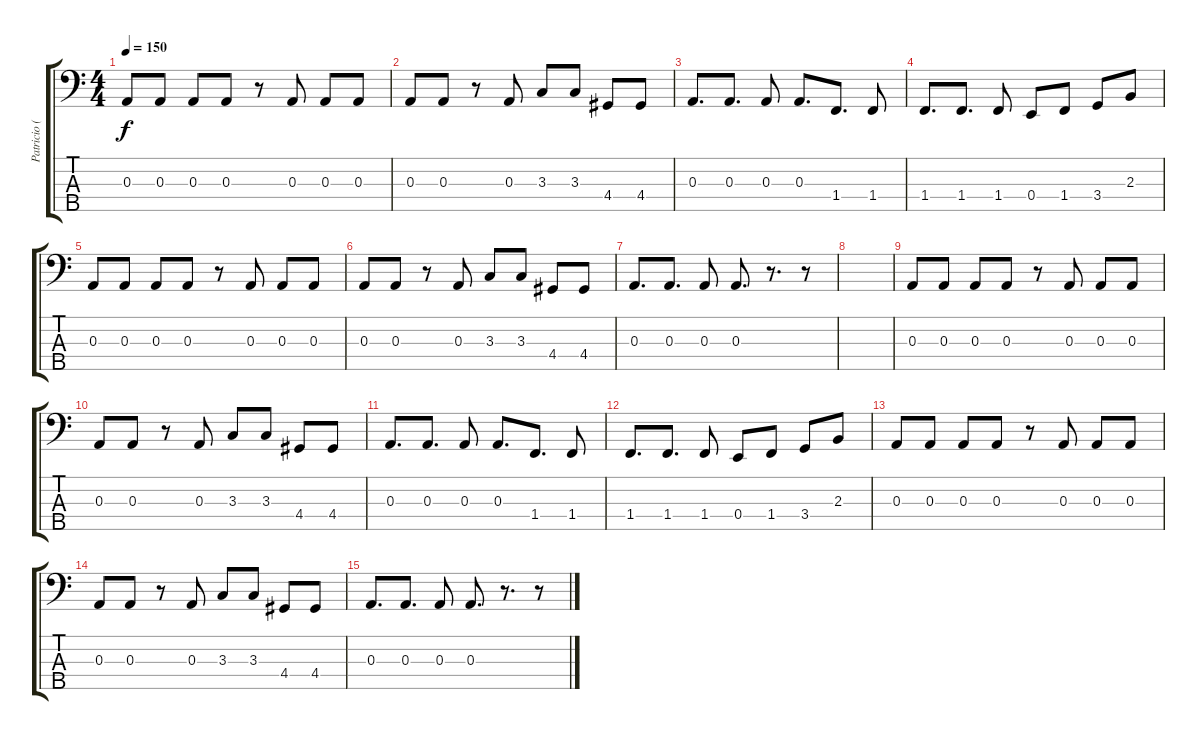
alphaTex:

\track ("Patricio (Bajo)" "Patricio (") {instrument electricbassfinger}
\staff {score tabs}
\tuning (G2 D2 A1 E1 B0) {hide}
\ts (4 4)
\tempo 150
\clef f4
\ks c
0.3.8{dy f} 0.3.8 0.3.8 0.3.8 r.8 0.3.8 0.3.8 0.3.8 |
0.3.8 0.3.8 r.8 0.3.8 3.3.8 3.3.8 4.4.8 4.4.8 |
0.3.8{d} 0.3.8{d} 0.3.8 0.3.8{d} 1.4.8{d} 1.4.8 |
1.4.8{d} 1.4.8{d} 1.4.8 0.4.8 1.4.8 3.4.8 2.3.8 |
0.3.8 0.3.8 0.3.8 0.3.8 r.8 0.3.8 0.3.8 0.3.8 |
0.3.8 0.3.8 r.8 0.3.8 3.3.8 3.3.8 4.4.8 4.4.8 |
0.3.8{d} 0.3.8{d} 0.3.8 0.3.8{d} r.8{d} r.8 |
|
0.3.8 0.3.8 0.3.8 0.3.8 r.8 0.3.8 0.3.8 0.3.8 |
0.3.8 0.3.8 r.8 0.3.8 3.3.8 3.3.8 4.4.8 4.4.8 |
0.3.8{d} 0.3.8{d} 0.3.8 0.3.8{d} 1.4.8{d} 1.4.8 |
1.4.8{d} 1.4.8{d} 1.4.8 0.4.8 1.4.8 3.4.8 2.3.8 |
0.3.8 0.3.8 0.3.8 0.3.8 r.8 0.3.8 0.3.8 0.3.8 |
0.3.8 0.3.8 r.8 0.3.8 3.3.8 3.3.8 4.4.8 4.4.8 |
0.3.8{d} 0.3.8{d} 0.3.8 0.3.8{d} r.8{d} r.8
